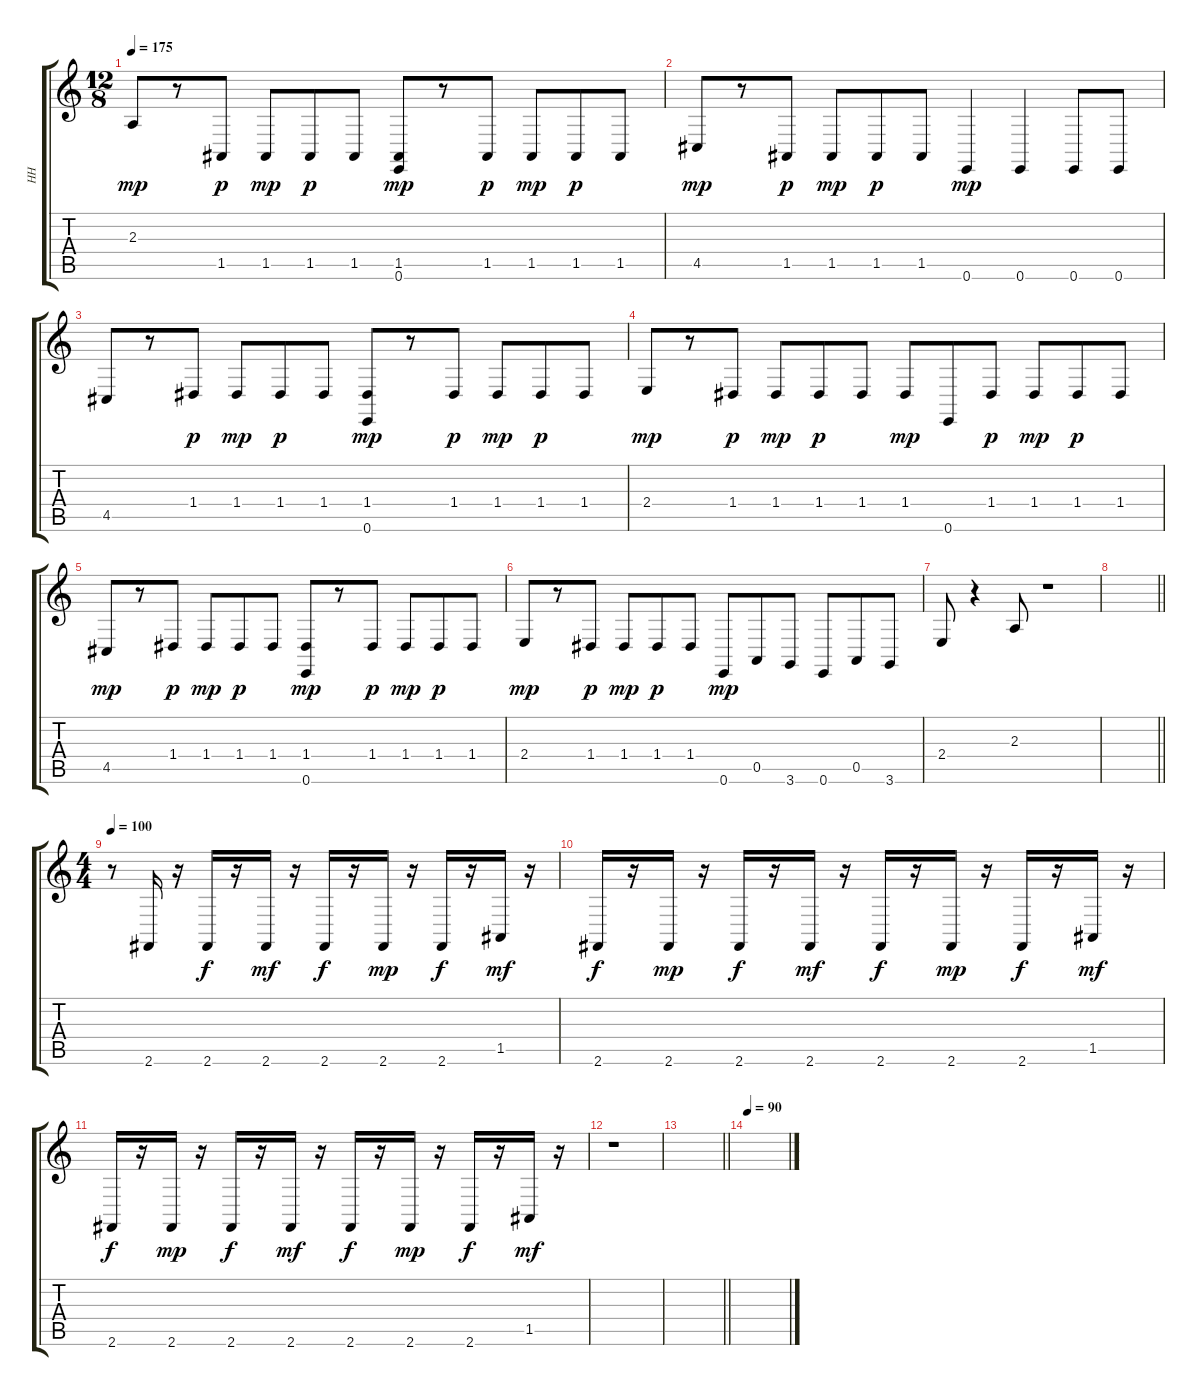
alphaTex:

\track ("HH" "HH") {instrument acousticgrandpiano}
\staff {score tabs}
\tuning (E4 B3 G3 D3 A2 E2) {hide}
\ts (12 8)
\tempo 175
\clef g2
\ks c
2.3.8{dy mp} r.8 1.5.8{dy p} 1.5.8{dy mp} 1.5.8{dy p} 1.5.8 (1.5 0.6).8{dy mp} r.8 1.5.8{dy p} 1.5.8{dy mp} 1.5.8{dy p} 1.5.8 |
4.5.8{dy mp} r.8 1.5.8{dy p} 1.5.8{dy mp} 1.5.8{dy p} 1.5.8 0.6.4{dy mp} 0.6.4 0.6.8 0.6.8 |
4.5.8 r.8 1.4.8{dy p} 1.4.8{dy mp} 1.4.8{dy p} 1.4.8 (1.4 0.6).8{dy mp} r.8 1.4.8{dy p} 1.4.8{dy mp} 1.4.8{dy p} 1.4.8 |
2.4.8{dy mp} r.8 1.4.8{dy p} 1.4.8{dy mp} 1.4.8{dy p} 1.4.8 1.4.8{dy mp} 0.6.8 1.4.8{dy p} 1.4.8{dy mp} 1.4.8{dy p} 1.4.8 |
4.5.8{dy mp} r.8 1.4.8{dy p} 1.4.8{dy mp} 1.4.8{dy p} 1.4.8 (1.4 0.6).8{dy mp} r.8 1.4.8{dy p} 1.4.8{dy mp} 1.4.8{dy p} 1.4.8 |
2.4.8{dy mp} r.8 1.4.8{dy p} 1.4.8{dy mp} 1.4.8{dy p} 1.4.8 0.6.8{dy mp} 0.5.8 3.6.8 0.6.8 0.5.8 3.6.8 |
2.4.8 r.4 2.3.8 r.1 |
\barLineRight lightlight
|
\ts (4 4)
\section ("" "")
\tempo 100
r.8 2.6.16 r.16 2.6.16{dy f} r.16 2.6.16{dy mf} r.16 2.6.16{dy f} r.16 2.6.16{dy mp} r.16 2.6.16{dy f} r.16 1.5.16{dy mf} r.16 |
2.6.16{dy f} r.16 2.6.16{dy mp} r.16 2.6.16{dy f} r.16 2.6.16{dy mf} r.16 2.6.16{dy f} r.16 2.6.16{dy mp} r.16 2.6.16{dy f} r.16 1.5.16{dy mf} r.16 |
2.6.16{dy f} r.16 2.6.16{dy mp} r.16 2.6.16{dy f} r.16 2.6.16{dy mf} r.16 2.6.16{dy f} r.16 2.6.16{dy mp} r.16 2.6.16{dy f} r.16 1.5.16{dy mf} r.16 |
r.1 |
\barLineRight lightlight
|
\section ("" "")
\tempo 90
